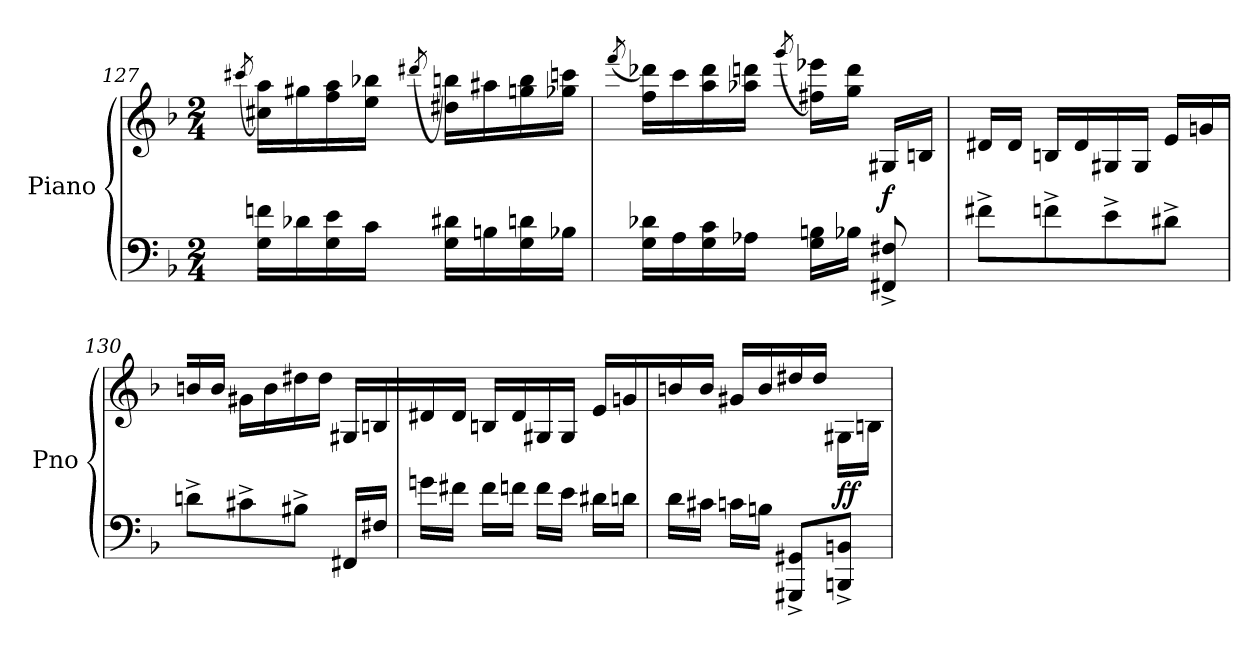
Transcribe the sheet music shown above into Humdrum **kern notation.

**kern	**kern	**dynam
*part1	*part1	*part1
*staff2	*staff1	*staff1/2
*I"Piano	*	*
*I'Pno	*	*
*clefF4	*clefG2	*
*k[b-]	*k[b-]	*
*M2/4	*M2/4	*
=127	=127	=127
.	(8qccc#X/	.
16G\ 16fn\LL	16cc#X\ 16aa\LL)	.
16d-X\	16gg#X\	.
16G\ 16e\	16ff\ 16aa\	.
16c\JJ	16ee\ 16bb-X\JJ	.
.	(8qddd#X/	.
16G\ 16d#X\LL	16dd#X\ 16bbn\LL)	.
16Bn\	16aa#X\	.
16G\ 16dn\	16ggn\ 16bb\	.
16B-X\JJ	16gg-X\ 16cccn\JJ	.
=128	=128	=128
.	(8qfff/	.
16G\ 16d-X\LL	16ff\ 16ddd-X\LL)	.
16A\	16ccc\	.
16G\ 16c\	16aa\ 16ddd-\	.
16A-X\JJ	16aa-X\ 16dddn\JJ	.
.	(8qggg/	.
16G\ 16Bn\LL	16ff#X\ 16eee-X\LL)	.
16B-X\JJ	16gg\ 16ddd\JJ	.
!	!	!LO:DY:b
8FF#X/^ 8F#X/^	16G#X/LL	f
.	16Bn/JJ	.
=129	=129	=129
8f#X^\L	16d#X/LL	.
.	16d#/JJ	.
8fn^\	16Bn/LL	.
.	16d#/	.
8e^\	16G#X/	.
.	16G#/JJ	.
8d#X^\J	16e/LL	.
.	16gn/	.
=130	=130	=130
8dn^\L	16bn/	.
.	16b/JJ	.
8c#X^\	16g#X\LL	.
.	16b\	.
8B#X^\J	16dd#X\	.
.	16dd#\JJ	.
16FF#X/LL	16G#X/LL	.
16F#X/JJ	16Bn/	.
=131	=131	=131
16gn\LL	16d#X/	.
16f#X\JJ	16d#/JJ	.
16f#\LL	16Bn/LL	.
16fn\JJ	16d#/	.
16f\LL	16G#X/	.
16e\JJ	16G#/JJ	.
16d#X\LL	16e/LL	.
16dn\JJ	16gn/	.
=132	=132	=132
16d\LL	16bn/	.
16c#X\JJ	16b/JJ	.
16cn\LL	16g#X/LL	.
16Bn\JJ	16b/	.
8GGG#X/^ 8GG#X/^L	16dd#X/	.
.	16dd#/JJ	.
!	!	!LO:DY:b
8BBBn/^ 8BBn/^J	16G#X\LL	ff
.	16Bn\JJ	.
=	=	=
*-	*-	*-
